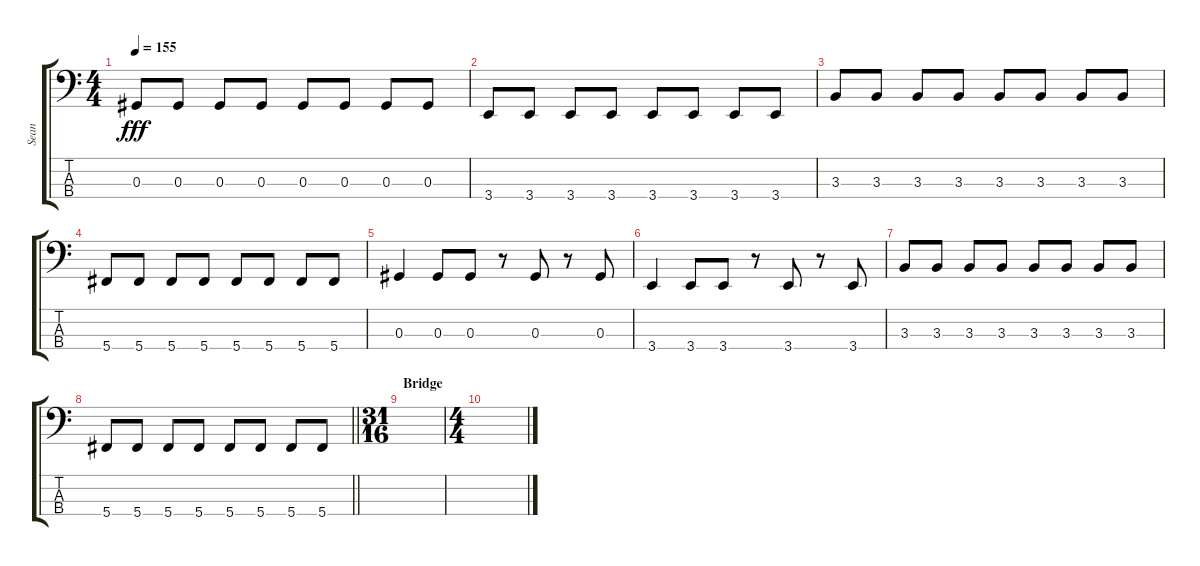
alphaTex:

\track ("Sean" "Sean") {instrument electricbasspick}
\staff {score tabs}
\tuning (Gb2 Db2 Ab1 Db1) {hide}
\ts (4 4)
\tempo 155
\clef f4
\ks c
0.3.8{dy fff} 0.3.8 0.3.8 0.3.8 0.3.8 0.3.8 0.3.8 0.3.8 |
3.4.8 3.4.8 3.4.8 3.4.8 3.4.8 3.4.8 3.4.8 3.4.8 |
3.3.8 3.3.8 3.3.8 3.3.8 3.3.8 3.3.8 3.3.8 3.3.8 |
5.4.8 5.4.8 5.4.8 5.4.8 5.4.8 5.4.8 5.4.8 5.4.8 |
0.3.4 0.3.8 0.3.8 r.8 0.3.8 r.8 0.3.8 |
3.4.4 3.4.8 3.4.8 r.8 3.4.8 r.8 3.4.8 |
3.3.8 3.3.8 3.3.8 3.3.8 3.3.8 3.3.8 3.3.8 3.3.8 |
\barLineRight lightlight
5.4.8 5.4.8 5.4.8 5.4.8 5.4.8 5.4.8 5.4.8 5.4.8 |
\ts (31 16)
\section ("" "Bridge")
|
\ts (4 4)
